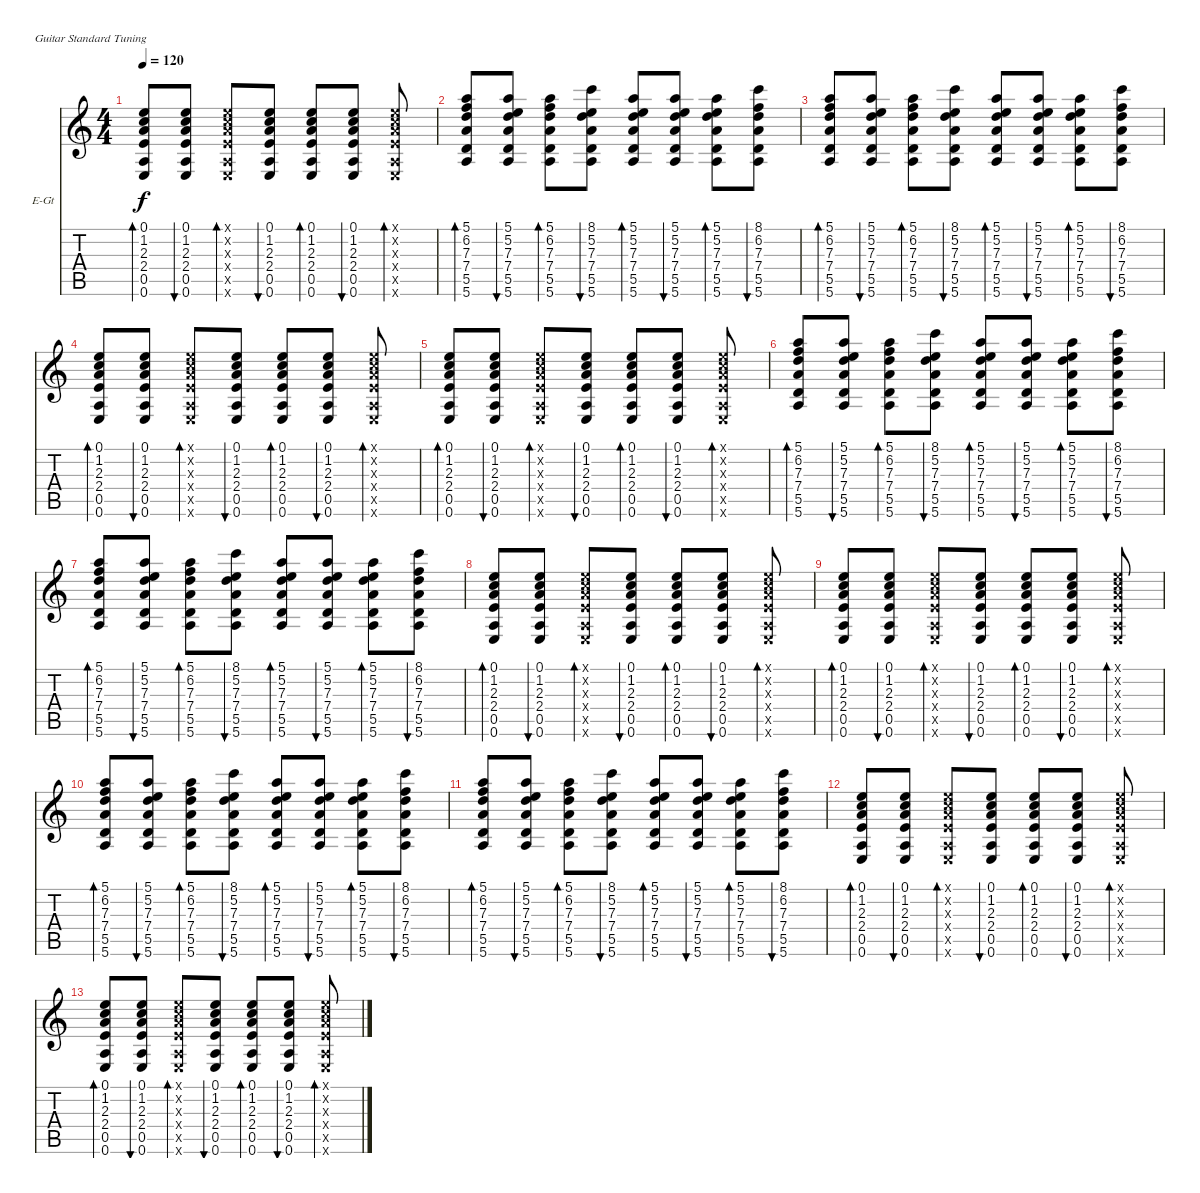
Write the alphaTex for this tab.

\bracketExtendMode nobrackets
\firstSystemTrackNameOrientation horizontal
\otherSystemsTrackNameOrientation horizontal
\track ("Electric Guitar" "E-Gt") {instrument electricguitarclean}
\staff {score tabs}
\tuning (E4 B3 G3 D3 A2 E2)
\ts (4 4)
\tempo 120
\clef g2
\ks c
(1.2 2.3 2.4 0.1 0.6 0.5).8{bd 30 dy f} (1.2 2.3 2.4 0.1 0.6 0.5).8{bu 30} (1.2{x} 2.3{x} 2.4{x} 0.1{x} 0.6{x} 0.5{x}).8{bd 30} (1.2 2.3 2.4 0.1 0.6 0.5).8{bu 30} (1.2 2.3 2.4 0.1 0.6 0.5).8{bd 30} (1.2 2.3 2.4 0.1 0.6 0.5).8{bu 30} (1.2{x} 2.3{x} 2.4{x} 0.1{x} 0.6{x} 0.5{x}).8{bd 30} |
(5.1 6.2 7.3 7.4 5.5 5.6).8{bd 30} (5.1 5.2 7.3 7.4 5.5 5.6).8{bu 30} (5.1 6.2 7.3 7.4 5.5 5.6).8{bd 60} (8.1 5.2 7.3 7.4 5.5 5.6).8{bu 32} (5.1 5.2 7.3 7.4 5.5 5.6).8{bd 30} (5.1 5.2 7.3 7.4 5.5 5.6).8{bu 30} (5.1 5.2 7.3 7.4 5.5 5.6).8{bd 30} (8.1 6.2 7.3 7.4 5.5 5.6).8{bu 30} |
(5.1 6.2 7.3 7.4 5.5 5.6).8{bd 30} (5.1 5.2 7.3 7.4 5.5 5.6).8{bu 30} (5.1 6.2 7.3 7.4 5.5 5.6).8{bd 60} (8.1 5.2 7.3 7.4 5.5 5.6).8{bu 32} (5.1 5.2 7.3 7.4 5.5 5.6).8{bd 30} (5.1 5.2 7.3 7.4 5.5 5.6).8{bu 30} (5.1 5.2 7.3 7.4 5.5 5.6).8{bd 30} (8.1 6.2 7.3 7.4 5.5 5.6).8{bu 30} |
(1.2 2.3 2.4 0.1 0.6 0.5).8{bd 30} (1.2 2.3 2.4 0.1 0.6 0.5).8{bu 30} (1.2{x} 2.3{x} 2.4{x} 0.1{x} 0.6{x} 0.5{x}).8{bd 30} (1.2 2.3 2.4 0.1 0.6 0.5).8{bu 30} (1.2 2.3 2.4 0.1 0.6 0.5).8{bd 30} (1.2 2.3 2.4 0.1 0.6 0.5).8{bu 30} (1.2{x} 2.3{x} 2.4{x} 0.1{x} 0.6{x} 0.5{x}).8{bd 30} |
(1.2 2.3 2.4 0.1 0.6 0.5).8{bd 30} (1.2 2.3 2.4 0.1 0.6 0.5).8{bu 30} (1.2{x} 2.3{x} 2.4{x} 0.1{x} 0.6{x} 0.5{x}).8{bd 30} (1.2 2.3 2.4 0.1 0.6 0.5).8{bu 30} (1.2 2.3 2.4 0.1 0.6 0.5).8{bd 30} (1.2 2.3 2.4 0.1 0.6 0.5).8{bu 30} (1.2{x} 2.3{x} 2.4{x} 0.1{x} 0.6{x} 0.5{x}).8{bd 30} |
(5.1 6.2 7.3 7.4 5.5 5.6).8{bd 30} (5.1 5.2 7.3 7.4 5.5 5.6).8{bu 30} (5.1 6.2 7.3 7.4 5.5 5.6).8{bd 60} (8.1 5.2 7.3 7.4 5.5 5.6).8{bu 32} (5.1 5.2 7.3 7.4 5.5 5.6).8{bd 30} (5.1 5.2 7.3 7.4 5.5 5.6).8{bu 30} (5.1 5.2 7.3 7.4 5.5 5.6).8{bd 30} (8.1 6.2 7.3 7.4 5.5 5.6).8{bu 30} |
(5.1 6.2 7.3 7.4 5.5 5.6).8{bd 30} (5.1 5.2 7.3 7.4 5.5 5.6).8{bu 30} (5.1 6.2 7.3 7.4 5.5 5.6).8{bd 60} (8.1 5.2 7.3 7.4 5.5 5.6).8{bu 32} (5.1 5.2 7.3 7.4 5.5 5.6).8{bd 30} (5.1 5.2 7.3 7.4 5.5 5.6).8{bu 30} (5.1 5.2 7.3 7.4 5.5 5.6).8{bd 30} (8.1 6.2 7.3 7.4 5.5 5.6).8{bu 30} |
(1.2 2.3 2.4 0.1 0.6 0.5).8{bd 30} (1.2 2.3 2.4 0.1 0.6 0.5).8{bu 30} (1.2{x} 2.3{x} 2.4{x} 0.1{x} 0.6{x} 0.5{x}).8{bd 30} (1.2 2.3 2.4 0.1 0.6 0.5).8{bu 30} (1.2 2.3 2.4 0.1 0.6 0.5).8{bd 30} (1.2 2.3 2.4 0.1 0.6 0.5).8{bu 30} (1.2{x} 2.3{x} 2.4{x} 0.1{x} 0.6{x} 0.5{x}).8{bd 30} |
(1.2 2.3 2.4 0.1 0.6 0.5).8{bd 30} (1.2 2.3 2.4 0.1 0.6 0.5).8{bu 30} (1.2{x} 2.3{x} 2.4{x} 0.1{x} 0.6{x} 0.5{x}).8{bd 30} (1.2 2.3 2.4 0.1 0.6 0.5).8{bu 30} (1.2 2.3 2.4 0.1 0.6 0.5).8{bd 30} (1.2 2.3 2.4 0.1 0.6 0.5).8{bu 30} (1.2{x} 2.3{x} 2.4{x} 0.1{x} 0.6{x} 0.5{x}).8{bd 30} |
(5.1 6.2 7.3 7.4 5.5 5.6).8{bd 30} (5.1 5.2 7.3 7.4 5.5 5.6).8{bu 30} (5.1 6.2 7.3 7.4 5.5 5.6).8{bd 60} (8.1 5.2 7.3 7.4 5.5 5.6).8{bu 32} (5.1 5.2 7.3 7.4 5.5 5.6).8{bd 30} (5.1 5.2 7.3 7.4 5.5 5.6).8{bu 30} (5.1 5.2 7.3 7.4 5.5 5.6).8{bd 30} (8.1 6.2 7.3 7.4 5.5 5.6).8{bu 30} |
(5.1 6.2 7.3 7.4 5.5 5.6).8{bd 30} (5.1 5.2 7.3 7.4 5.5 5.6).8{bu 30} (5.1 6.2 7.3 7.4 5.5 5.6).8{bd 60} (8.1 5.2 7.3 7.4 5.5 5.6).8{bu 32} (5.1 5.2 7.3 7.4 5.5 5.6).8{bd 30} (5.1 5.2 7.3 7.4 5.5 5.6).8{bu 30} (5.1 5.2 7.3 7.4 5.5 5.6).8{bd 30} (8.1 6.2 7.3 7.4 5.5 5.6).8{bu 30} |
(1.2 2.3 2.4 0.1 0.6 0.5).8{bd 30} (1.2 2.3 2.4 0.1 0.6 0.5).8{bu 30} (1.2{x} 2.3{x} 2.4{x} 0.1{x} 0.6{x} 0.5{x}).8{bd 30} (1.2 2.3 2.4 0.1 0.6 0.5).8{bu 30} (1.2 2.3 2.4 0.1 0.6 0.5).8{bd 30} (1.2 2.3 2.4 0.1 0.6 0.5).8{bu 30} (1.2{x} 2.3{x} 2.4{x} 0.1{x} 0.6{x} 0.5{x}).8{bd 30} |
(1.2 2.3 2.4 0.1 0.6 0.5).8{bd 30} (1.2 2.3 2.4 0.1 0.6 0.5).8{bu 30} (1.2{x} 2.3{x} 2.4{x} 0.1{x} 0.6{x} 0.5{x}).8{bd 30} (1.2 2.3 2.4 0.1 0.6 0.5).8{bu 30} (1.2 2.3 2.4 0.1 0.6 0.5).8{bd 30} (1.2 2.3 2.4 0.1 0.6 0.5).8{bu 30} (1.2{x} 2.3{x} 2.4{x} 0.1{x} 0.6{x} 0.5{x}).8{bd 30}
